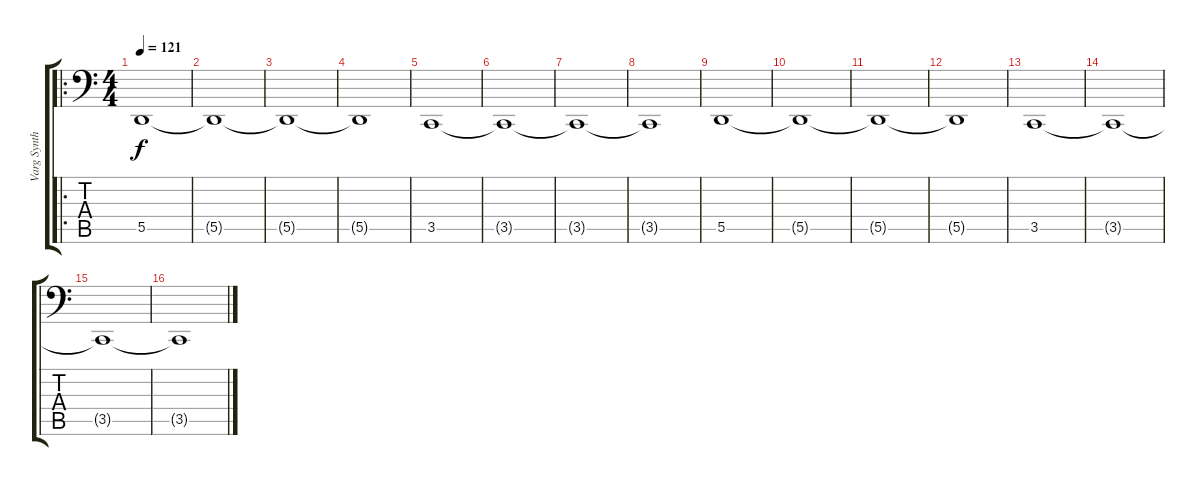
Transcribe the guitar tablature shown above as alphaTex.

\track ("Varg Synth II" "Varg Synth") {instrument synthstrings1}
\staff {score tabs}
\tuning (E3 B2 G2 D2 A1 E1) {hide}
\ro
\ts (4 4)
\tempo 121
\clef f4
\ks c
5.5.1{dy f instrument synthstrings1} |
5.5{t}.1 |
5.5{t}.1 |
5.5{t}.1 |
3.5.1 |
3.5{t}.1 |
3.5{t}.1 |
3.5{t}.1 |
5.5.1 |
5.5{t}.1 |
5.5{t}.1 |
5.5{t}.1 |
3.5.1 |
3.5{t}.1 |
3.5{t}.1 |
3.5{t}.1
